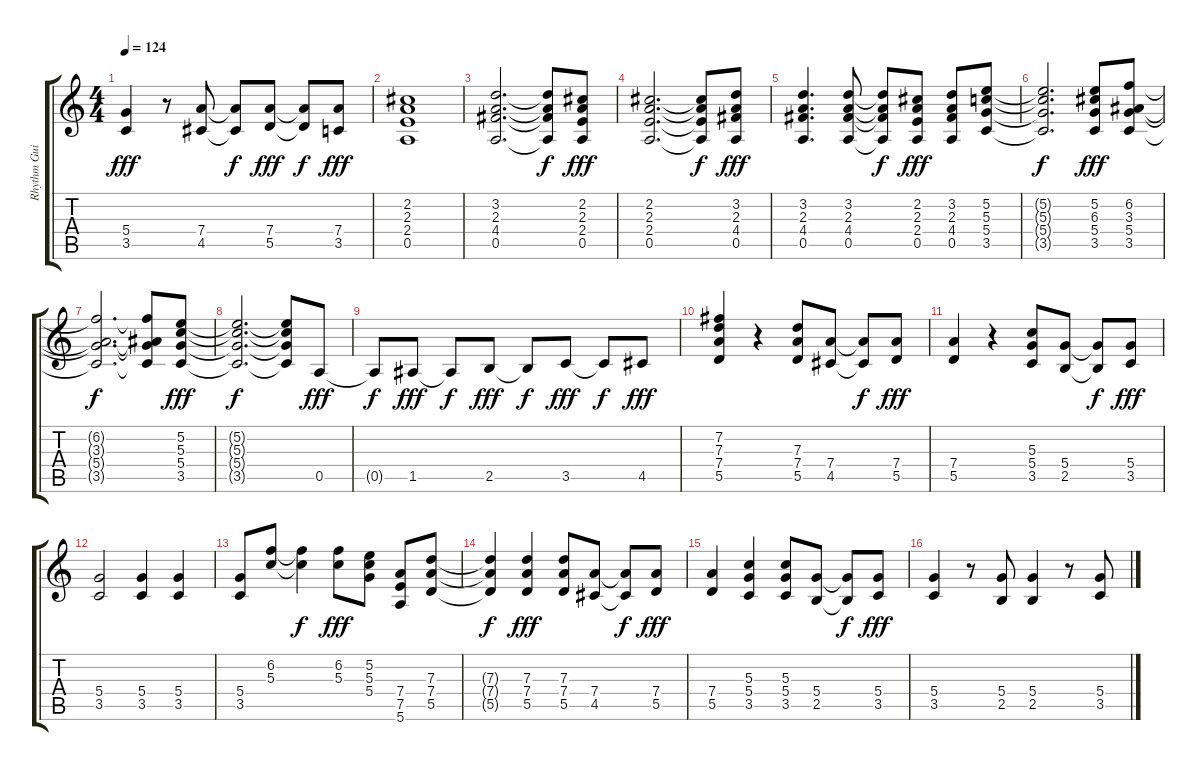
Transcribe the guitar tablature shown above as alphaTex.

\track ("Rhythm Guitar 2" "Rhythm Gui") {instrument distortionguitar}
\staff {score tabs}
\tuning (E4 B3 G3 D3 A2 E2) {hide}
\ts (4 4)
\tempo 124
\clef g2
\ks c
(5.4 3.5).4{dy fff} r.8 (7.4 4.5).8 (7.4{t} 4.5{t}).8{dy f} (7.4 5.5).8{dy fff} (7.4{t} 5.5{t}).8{dy f} (7.4 3.5).8{dy fff} |
(2.2 2.3 2.4 0.5).1 |
(3.2 2.3 4.4 0.5).2{d} (3.2{t} 2.3{t} 4.4{t} 0.5{t}).8{dy f} (2.2 2.3 2.4 0.5).8{dy fff} |
(2.2 2.3 2.4 0.5).2{d} (2.2{t} 2.3{t} 2.4{t} 0.5{t}).8{dy f} (3.2 2.3 4.4 0.5).8{dy fff} |
(3.2 2.3 4.4 0.5).4{d} (3.2 2.3 4.4 0.5).8 (3.2{t} 2.3{t} 4.4{t} 0.5{t}).8{dy f} (2.2 2.3 2.4 0.5).8{dy fff} (3.2 2.3 4.4 0.5).8 (5.2 5.3 5.4 3.5).8 |
(5.2{t} 5.3{t} 5.4{t} 3.5{t}).2{d dy f} (5.2 6.3 5.4 3.5).8{dy fff} (6.2 3.3 5.4 3.5).8 |
(6.2{t} 3.3{t} 5.4{t} 3.5{t}).2{d dy f} (6.2{t} 3.3{t} 5.4{t} 3.5{t}).8 (5.2 5.3 5.4 3.5).8{dy fff} |
(5.2{t} 5.3{t} 5.4{t} 3.5{t}).2{d dy f} (5.2{t} 5.3{t} 5.4{t} 3.5{t}).8 0.5.8{dy fff} |
0.5{t}.8{dy f} 1.5.8{dy fff} 1.5{t}.8{dy f} 2.5.8{dy fff} 2.5{t}.8{dy f} 3.5.8{dy fff} 3.5{t}.8{dy f} 4.5.8{dy fff} |
(7.2 7.3 7.4 5.5).4 r.4 (7.3 7.4 5.5).8 (7.4 4.5).8 (7.4{t} 4.5{t}).8{dy f} (7.4 5.5).8{dy fff} |
(7.4 5.5).4 r.4 (5.3 5.4 3.5).8 (5.4 2.5).8 (5.4{t} 2.5{t}).8{dy f} (5.4 3.5).8{dy fff} |
(5.4 3.5).2 (5.4 3.5).4 (5.4 3.5).4 |
(5.4 3.5).8 (6.2 5.3).8 (6.2{t} 5.3{t}).4{dy f} (6.2 5.3).8{dy fff} (5.2 5.3 5.4).8 (7.4 7.5 5.6).8 (7.3 7.4 5.5).8 |
(7.3{t} 7.4{t} 5.5{t}).4{dy f} (7.3 7.4 5.5).4{dy fff} (7.3 7.4 5.5).8 (7.4 4.5).8 (7.4{t} 4.5{t}).8{dy f} (7.4 5.5).8{dy fff} |
(7.4 5.5).4 (5.3 5.4 3.5).4 (5.3 5.4 3.5).8 (5.4 2.5).8 (5.4{t} 2.5{t}).8{dy f} (5.4 3.5).8{dy fff} |
(5.4 3.5).4 r.8 (5.4 2.5).8 (5.4 2.5).4 r.8 (5.4 3.5).8
